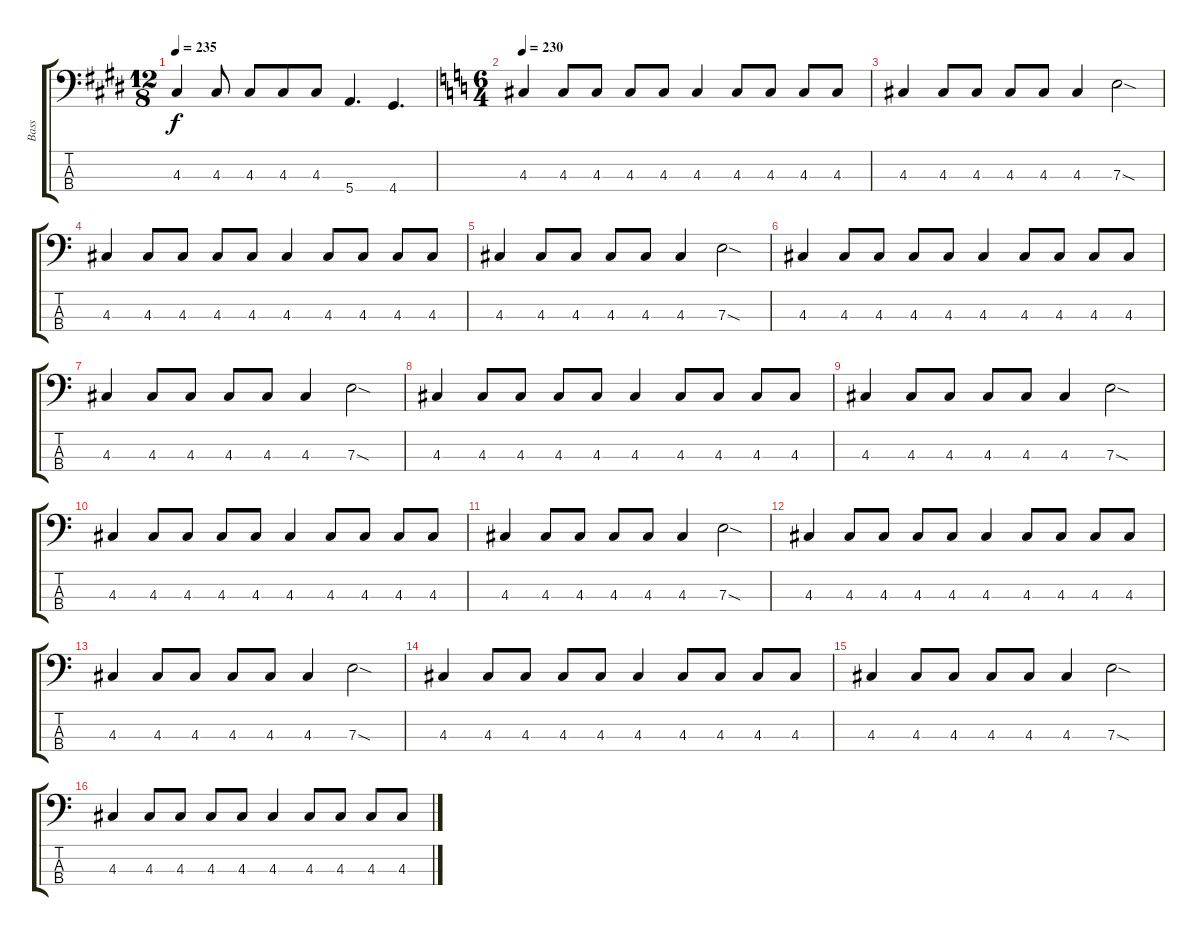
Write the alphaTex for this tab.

\track ("Bass" "Bass") {instrument electricbassfinger}
\staff {score tabs}
\tuning (G2 D2 A1 E1) {hide}
\ts (12 8)
\tempo 235
\clef f4
\ks e
4.3.4{dy f} 4.3.8 4.3.8 4.3.8 4.3.8 5.4.4{d} 4.4.4{d} |
\ts (6 4)
\tempo 230
\ks c
4.3.4 4.3.8 4.3.8 4.3.8 4.3.8 4.3.4 4.3.8 4.3.8 4.3.8 4.3.8 |
4.3.4 4.3.8 4.3.8 4.3.8 4.3.8 4.3.4 7.3{sod}.2 |
4.3.4 4.3.8 4.3.8 4.3.8 4.3.8 4.3.4 4.3.8 4.3.8 4.3.8 4.3.8 |
4.3.4 4.3.8 4.3.8 4.3.8 4.3.8 4.3.4 7.3{sod}.2 |
4.3.4 4.3.8 4.3.8 4.3.8 4.3.8 4.3.4 4.3.8 4.3.8 4.3.8 4.3.8 |
4.3.4 4.3.8 4.3.8 4.3.8 4.3.8 4.3.4 7.3{sod}.2 |
4.3.4 4.3.8 4.3.8 4.3.8 4.3.8 4.3.4 4.3.8 4.3.8 4.3.8 4.3.8 |
4.3.4 4.3.8 4.3.8 4.3.8 4.3.8 4.3.4 7.3{sod}.2 |
4.3.4 4.3.8 4.3.8 4.3.8 4.3.8 4.3.4 4.3.8 4.3.8 4.3.8 4.3.8 |
4.3.4 4.3.8 4.3.8 4.3.8 4.3.8 4.3.4 7.3{sod}.2 |
4.3.4 4.3.8 4.3.8 4.3.8 4.3.8 4.3.4 4.3.8 4.3.8 4.3.8 4.3.8 |
4.3.4 4.3.8 4.3.8 4.3.8 4.3.8 4.3.4 7.3{sod}.2 |
4.3.4 4.3.8 4.3.8 4.3.8 4.3.8 4.3.4 4.3.8 4.3.8 4.3.8 4.3.8 |
4.3.4 4.3.8 4.3.8 4.3.8 4.3.8 4.3.4 7.3{sod}.2 |
4.3.4 4.3.8 4.3.8 4.3.8 4.3.8 4.3.4 4.3.8 4.3.8 4.3.8 4.3.8
